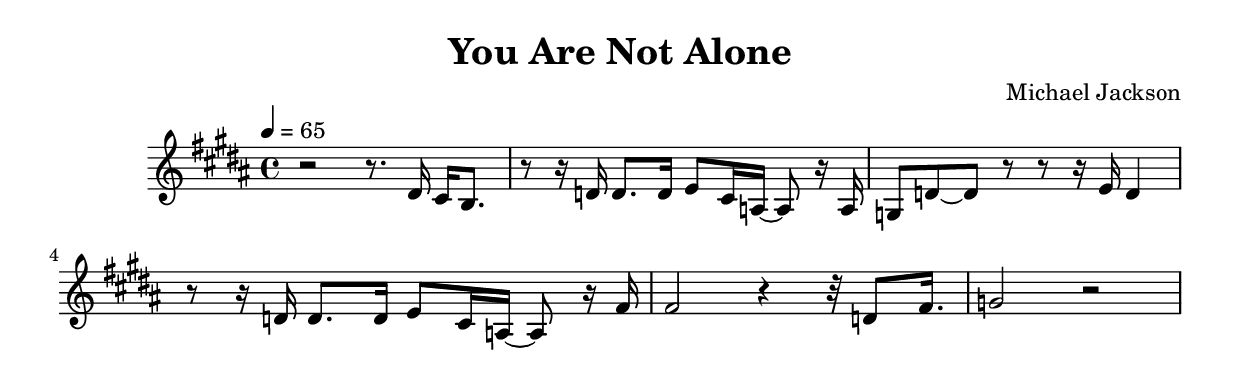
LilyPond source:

\version "2.22.1"

\header {
title = "You Are Not Alone"
composer = "Michael Jackson"
}

melody = \relative c' {
\time 4/4
\tempo 4 = 65
\key b \major
% r4 r8 r16 fis16 dis'8 cis16 b8. ais16 b16~ | 
% b4 r4 dis8 cis16 b8. ais16 b16~ |
% b4 r4 dis8. dis8 b e16~ |
% e4 r4 dis8 dis16 dis8. e16 cis16~ |
% cis4 r4 r2

% Первый проигрыш "All Alone, Why Oh":

% b4~ b8 cis8~ cis4~ cis16 cis16 fis8 |
% dis8 b16 b16~ b4 r8 r16 cis16 b8 r8 |

% Второй проигрыш перед модуляцией припева:

r2 r8. dis16 cis b8. |
r8 r16 d16 d8. d16 e8 cis16 a16~ a8 r16 a16 |
g8 d'8~ d8 r8 r8 r16 e16 d4 | 
r8 r16 d16 d8. d16 e8 cis16 a16~ a8 r16 fis'16 |
% fis2 r4 \tuplet 3/2 {r16 d8. fis8} |
% fis2 r4 \tuplet 3/2 {r32 d8. fis8~ fis32} |
fis2 r4 r32 d8 fis16. |
g2 r2 | 

% Отдельная линия Майкла на припевах между бэквокалом:

% TBC
}

\score {
\new Staff \melody
\layout { }
\midi { }
}